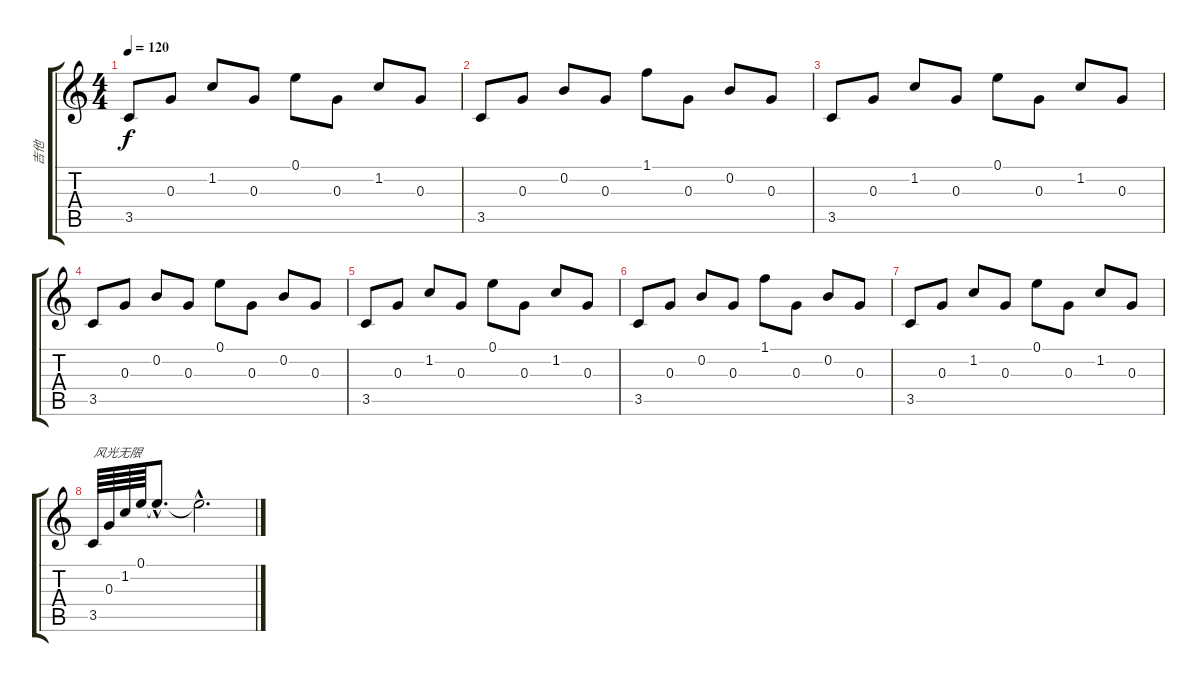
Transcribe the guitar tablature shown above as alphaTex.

\track ("吉他" "吉他") {instrument acousticguitarsteel}
\staff {score tabs}
\tuning (E4 B3 G3 D3 A2 E2) {hide}
\ts (4 4)
\tempo 120
\clef g2
\ks c
3.5.8{dy f} 0.3.8 1.2.8 0.3.8 0.1.8 0.3.8 1.2.8 0.3.8 |
3.5.8 0.3.8 0.2.8 0.3.8 1.1.8 0.3.8 0.2.8 0.3.8 |
3.5.8 0.3.8 1.2.8 0.3.8 0.1.8 0.3.8 1.2.8 0.3.8 |
3.5.8 0.3.8 0.2.8 0.3.8 0.1.8 0.3.8 0.2.8 0.3.8 |
3.5.8 0.3.8 1.2.8 0.3.8 0.1.8 0.3.8 1.2.8 0.3.8 |
3.5.8 0.3.8 0.2.8 0.3.8 1.1.8 0.3.8 0.2.8 0.3.8 |
3.5.8 0.3.8 1.2.8 0.3.8 0.1.8 0.3.8 1.2.8 0.3.8 |
3.5.64{txt "风光无限"} 0.3.64 1.2.64 0.1.64 0.1{hac t}.8{d} 0.1{hac t}.2{d}
